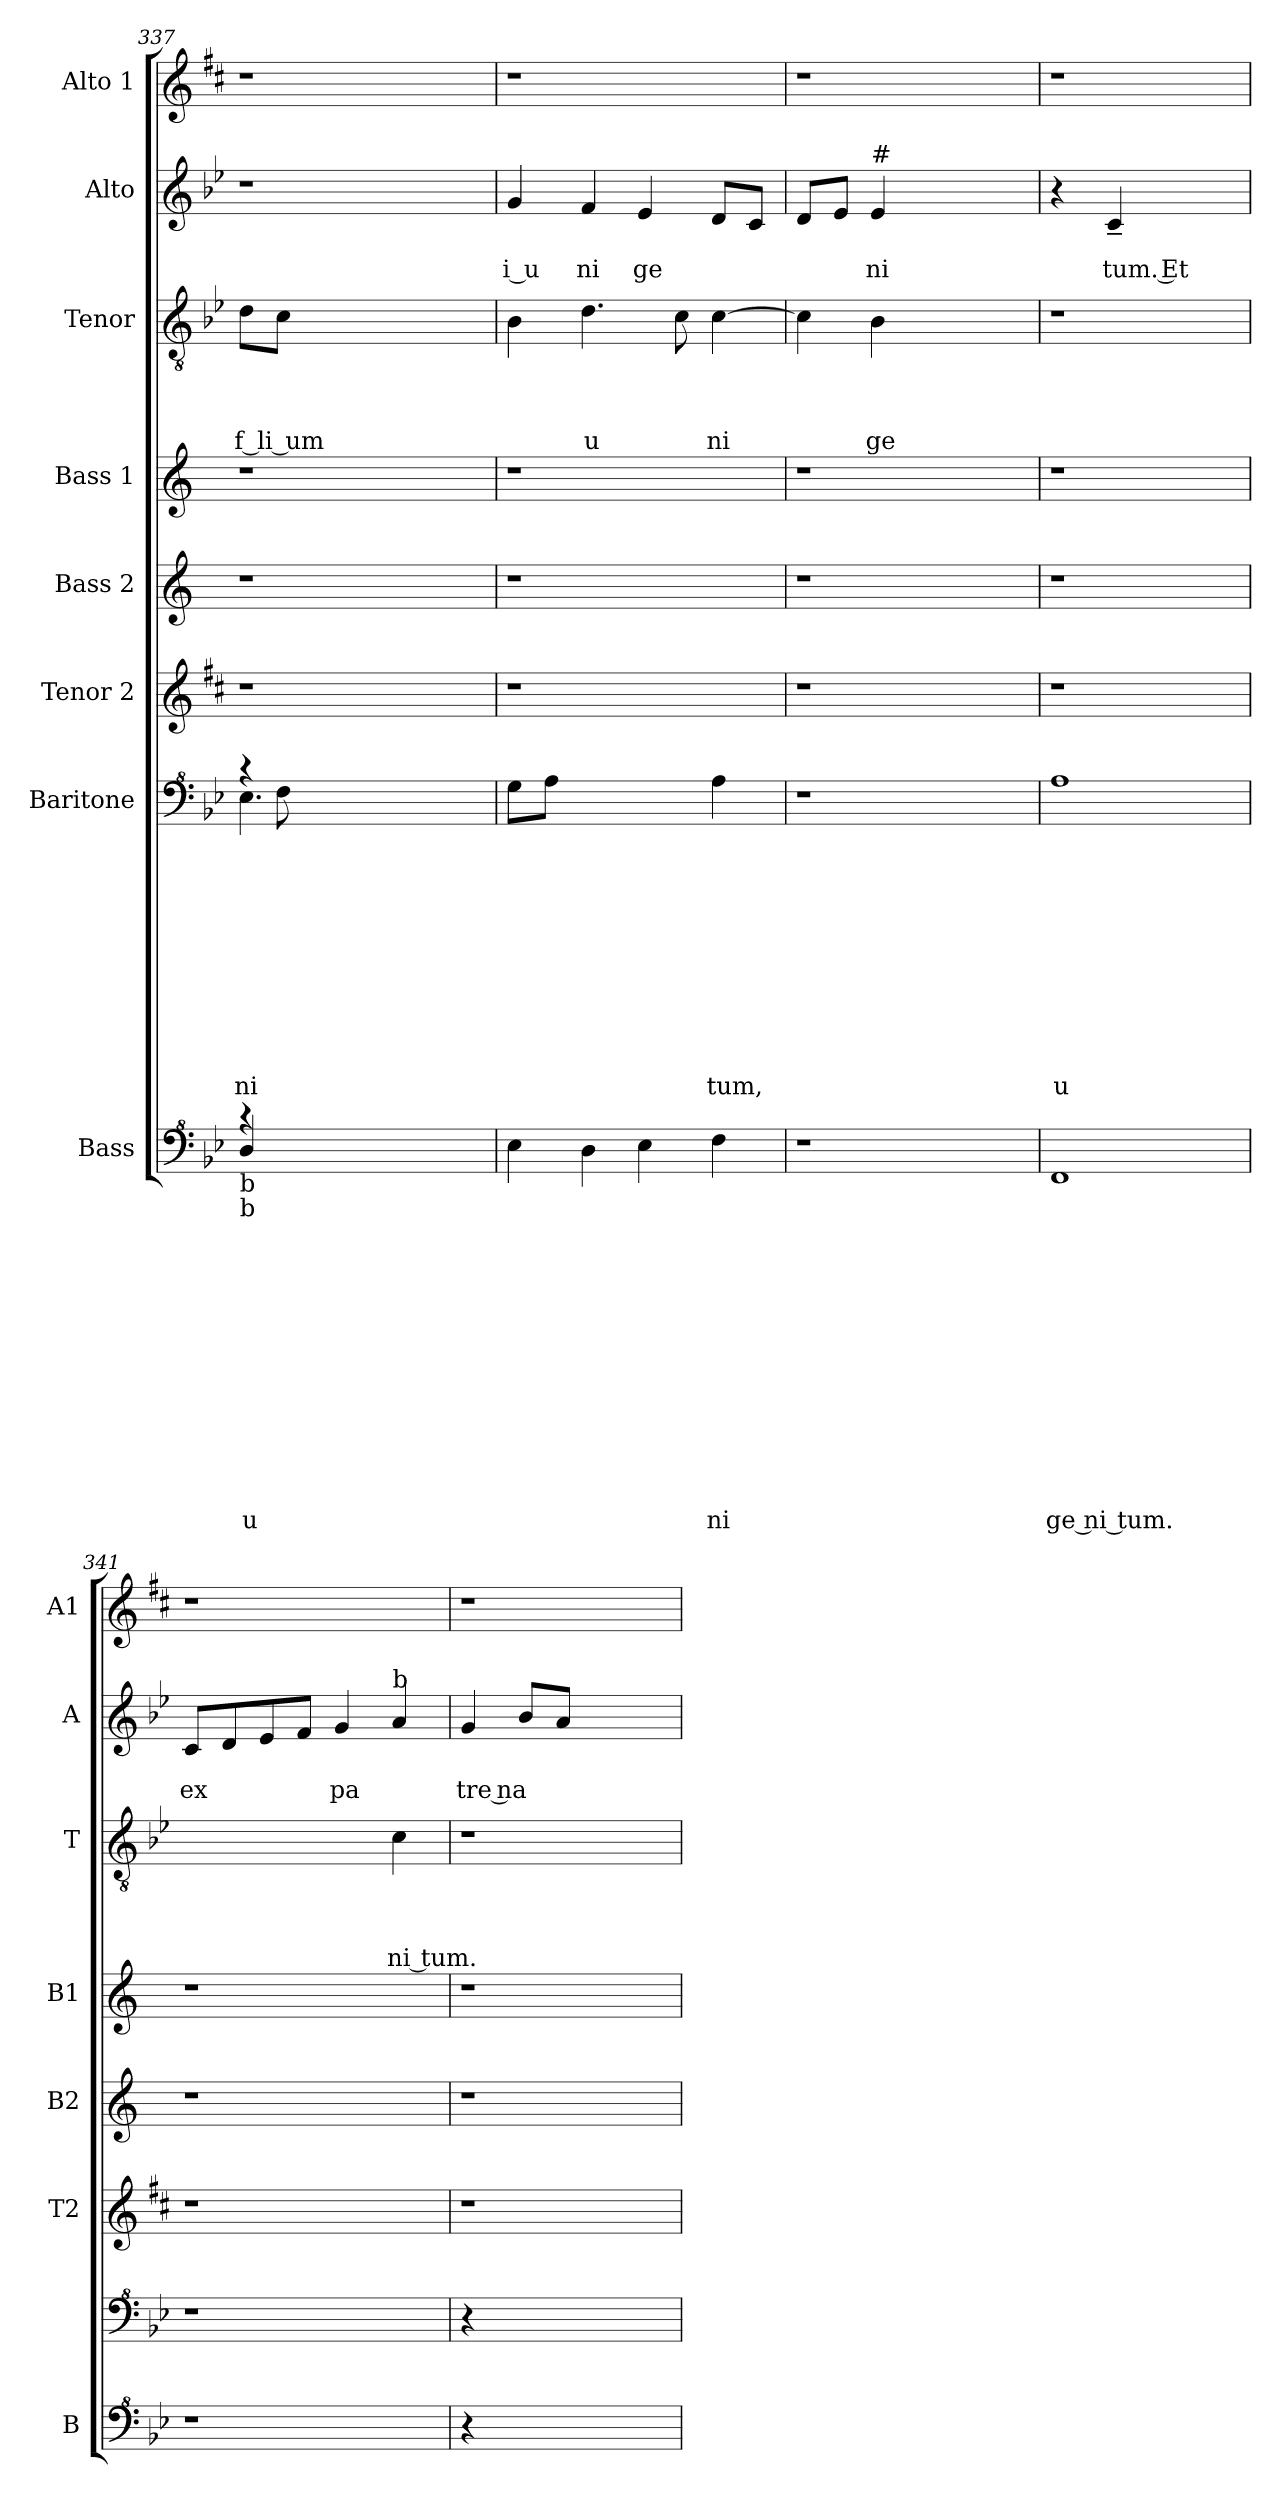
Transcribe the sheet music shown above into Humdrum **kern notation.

**kern	**text	**text	**text	**text	**text	**text	**text	**text	**text	**text	**text	**text	**text	**kern	**text	**text	**text	**text	**text	**text	**text	**text	**text	**text	**text	**kern	**kern	**kern	**kern	**text	**text	**text	**text	**kern	**text	**text	**kern
*part8	*part8	*part8	*part8	*part8	*part8	*part8	*part8	*part8	*part8	*part8	*part8	*part8	*part8	*part7	*part7	*part7	*part7	*part7	*part7	*part7	*part7	*part7	*part7	*part7	*part7	*part6	*part5	*part4	*part3	*part3	*part3	*part3	*part3	*part2	*part2	*part2	*part1
*staff8	*staff8	*staff8	*staff8	*staff8	*staff8	*staff8	*staff8	*staff8	*staff8	*staff8	*staff8	*staff8	*staff8	*staff7	*staff7	*staff7	*staff7	*staff7	*staff7	*staff7	*staff7	*staff7	*staff7	*staff7	*staff7	*staff6	*staff5	*staff4	*staff3	*staff3	*staff3	*staff3	*staff3	*staff2	*staff2	*staff2	*staff1
*I"Bass	*	*	*	*	*	*	*	*	*	*	*	*	*	*I"Baritone	*	*	*	*	*	*	*	*	*	*	*	*I"Tenor 2	*I"Bass 2	*I"Bass 1	*I"Tenor	*	*	*	*	*I"Alto	*	*	*I"Alto 1
*I'B	*	*	*	*	*	*	*	*	*	*	*	*	*	*	*	*	*	*	*	*	*	*	*	*	*	*I'T2	*I'B2	*I'B1	*I'T	*	*	*	*	*I'A	*	*	*I'A1
!!LO:LB:g=z
*clefF^4	*	*	*	*	*	*	*	*	*	*	*	*	*	*clefF^4	*	*	*	*	*	*	*	*	*	*	*	*clefG2	*clefG2	*clefG2	*clefGv2	*	*	*	*	*clefG2	*	*	*clefG2
*	*	*	*	*	*	*	*	*	*	*	*	*	*	*	*	*	*	*	*	*	*	*	*	*	*	*ITrd1c2	*	*	*ITrd1c2	*	*	*	*	*ITrd1c2	*	*	*ITrd1c2
*k[b-e-]	*	*	*	*	*	*	*	*	*	*	*	*	*	*k[b-e-]	*	*	*	*	*	*	*	*	*	*	*	*k[]	*k[]	*k[]	*k[b-e-a-d-]	*	*	*	*	*k[b-e-a-d-]	*	*	*k[]
*B-:	*	*	*	*	*	*	*	*	*	*	*	*	*	*B-:	*	*	*	*	*	*	*	*	*	*	*	*C:	*C:	*C:	*A-:	*	*	*	*	*A-:	*	*	*C:
=337	=337	=337	=337	=337	=337	=337	=337	=337	=337	=337	=337	=337	=337	=337	=337	=337	=337	=337	=337	=337	=337	=337	=337	=337	=337	=337	=337	=337	=337	=337	=337	=337	=337	=337	=337	=337	=337
*^	*	*	*	*	*	*	*	*	*	*	*	*	*	*	*	*	*	*	*	*	*	*	*	*	*	*	*	*	*	*	*	*	*	*	*	*	*
!	!	!	!	!	!	!	!	!	!	!	!	!	!	!	!LO:TX:b:t=b	!	!	!	!	!	!	!	!	!	!	!	!	!	!	!	!	!	!	!	!	!	!	!
!	!	!	!	!	!	!	!	!	!	!	!	!	!	!	!LO:TX:b:t=b	!	!	!	!	!	!	!	!	!	!	!	!	!	!	!	!	!	!	!	!	!	!	!
!LO:TX:b:t=b	!	!	!	!	!	!	!	!	!	!	!	!	!	!	!	!	!	!	!	!	!	!	!	!	!	!	!	!	!	!	!	!	!	!	!	!	!	!
!LO:TX:b:t=b	!	!	!	!	!	!	!	!	!	!	!	!	!	!	!	!	!	!	!	!	!	!	!	!	!	!	!	!	!	!	!	!	!	!	!	!	!	!
!	!	!	!	!	!	!	!	!	!	!	!	!	!	!LO:LY:b:rj	!	!	!	!	!	!	!	!	!	!	!	!LO:LY:b	!	!	!	!	!	!	!	!LO:LY:b:rj	!	!	!	!
*	*	*	*	*	*	*	*	*	*	*	*	*	*	*	*^	*	*	*	*	*	*	*	*	*	*	*	*	*	*	*	*	*	*	*	*	*	*	*
*	*	*	*	*	*	*	*	*	*	*	*	*	*	*	*	*^	*	*	*	*	*	*	*	*	*	*	*	*	*	*	*	*	*	*	*	*	*	*	*
4rcc	4d/	.	.	.	.	.	.	.	.	.	.	.	.	u	4rcc	4.e-\	8ryy	.	.	.	.	.	.	.	.	.	.	ni	1r	1r	1r	8c\L	.	.	.	f li um	1r	.	.	1r
.	.	.	.	.	.	.	.	.	.	.	.	.	.	.	.	.	8f\	.	.	.	.	.	.	.	.	.	.	.	.	.	.	8B-\J	.	.	.	.	.	.	.	.
2.ryy	2.ryy	.	.	.	.	.	.	.	.	.	.	.	.	.	2ryy	.	2ryy	.	.	.	.	.	.	.	.	.	.	.	.	.	.	2.ryy	.	.	.	.	.	.	.	.
.	.	.	.	.	.	.	.	.	.	.	.	.	.	.	.	2ryy	.	.	.	.	.	.	.	.	.	.	.	.	.	.	.	.	.	.	.	.	.	.	.	.
.	.	.	.	.	.	.	.	.	.	.	.	.	.	.	8ryy	.	8ryy	.	.	.	.	.	.	.	.	.	.	.	.	.	.	.	.	.	.	.	.	.	.	.
.	.	.	.	.	.	.	.	.	.	.	.	.	.	.	8ryy	8ryy	8ryy	.	.	.	.	.	.	.	.	.	.	.	.	.	.	.	.	.	.	.	.	.	.	.
*v	*v	*	*	*	*	*	*	*	*	*	*	*	*	*	*	*	*	*	*	*	*	*	*	*	*	*	*	*	*	*	*	*	*	*	*	*	*	*	*	*
=338	=338	=338	=338	=338	=338	=338	=338	=338	=338	=338	=338	=338	=338	=338	=338	=338	=338	=338	=338	=338	=338	=338	=338	=338	=338	=338	=338	=338	=338	=338	=338	=338	=338	=338	=338	=338	=338	=338	=338
!	!	!	!	!	!	!	!	!	!	!	!	!	!	!	!	!	!	!	!	!	!	!	!	!	!	!	!	!	!	!	!	!	!	!	!	!	!	!LO:LY:b:rj	!
*	*	*	*	*	*	*	*	*	*	*	*	*	*	*v	*v	*v	*	*	*	*	*	*	*	*	*	*	*	*	*	*	*	*	*	*	*	*	*	*	*
4e-\	.	.	.	.	.	.	.	.	.	.	.	.	.	8g\L	.	.	.	.	.	.	.	.	.	.	.	1r	1r	1r	4A-\	.	.	.	.	4f/	.	i u	1r
.	.	.	.	.	.	.	.	.	.	.	.	.	.	8a\J	.	.	.	.	.	.	.	.	.	.	.	.	.	.	.	.	.	.	.	.	.	.	.
!	!	!	!	!	!	!	!	!	!	!	!	!	!	!	!	!	!	!	!	!	!	!	!	!	!	!	!	!	!	!	!	!	!LO:LY:b	!	!	!LO:LY:b	!
4d\	.	.	.	.	.	.	.	.	.	.	.	.	.	2ryy	.	.	.	.	.	.	.	.	.	.	.	.	.	.	4.c\	.	.	.	u	4e-/	.	ni	.
!	!	!	!	!	!	!	!	!	!	!	!	!	!	!	!	!	!	!	!	!	!	!	!	!	!	!	!	!	!	!	!	!	!	!	!	!LO:LY:b	!
4e-\	.	.	.	.	.	.	.	.	.	.	.	.	.	.	.	.	.	.	.	.	.	.	.	.	.	.	.	.	.	.	.	.	.	4d-/	.	ge	.
.	.	.	.	.	.	.	.	.	.	.	.	.	.	.	.	.	.	.	.	.	.	.	.	.	.	.	.	.	8B-\	.	.	.	.	.	.	.	.
!	!	!	!	!	!	!	!	!	!	!	!	!	!LO:LY:b	!	!	!	!	!	!	!	!	!	!	!	!LO:LY:b	!	!	!	!	!	!	!	!LO:LY:b	!	!	!	!
4f\	.	.	.	.	.	.	.	.	.	.	.	.	ni	4a\	.	.	.	.	.	.	.	.	.	.	tum,	.	.	.	[>4B-\	.	.	.	ni	8c/L	.	.	.
.	.	.	.	.	.	.	.	.	.	.	.	.	.	.	.	.	.	.	.	.	.	.	.	.	.	.	.	.	.	.	.	.	.	8B-/J	.	.	.
=339	=339	=339	=339	=339	=339	=339	=339	=339	=339	=339	=339	=339	=339	=339	=339	=339	=339	=339	=339	=339	=339	=339	=339	=339	=339	=339	=339	=339	=339	=339	=339	=339	=339	=339	=339	=339	=339
1r	.	.	.	.	.	.	.	.	.	.	.	.	.	1r	.	.	.	.	.	.	.	.	.	.	.	1r	1r	1r	4B-\]	.	.	.	.	8c/L	.	.	1r
.	.	.	.	.	.	.	.	.	.	.	.	.	.	.	.	.	.	.	.	.	.	.	.	.	.	.	.	.	.	.	.	.	.	8d-/J	.	.	.
!	!	!	!	!	!	!	!	!	!	!	!	!	!	!	!	!	!	!	!	!	!	!	!	!	!	!	!	!	!	!	!	!	!	!LO:TX:a:t=#	!	!	!
!	!	!	!	!	!	!	!	!	!	!	!	!	!	!	!	!	!	!	!	!	!	!	!	!	!	!	!	!	!	!	!	!	!LO:LY:b	!	!	!LO:LY:b	!
.	.	.	.	.	.	.	.	.	.	.	.	.	.	.	.	.	.	.	.	.	.	.	.	.	.	.	.	.	4A-\	.	.	.	ge	4d-/	.	ni	.
.	.	.	.	.	.	.	.	.	.	.	.	.	.	.	.	.	.	.	.	.	.	.	.	.	.	.	.	.	2ryy	.	.	.	.	2ryy	.	.	.
=340	=340	=340	=340	=340	=340	=340	=340	=340	=340	=340	=340	=340	=340	=340	=340	=340	=340	=340	=340	=340	=340	=340	=340	=340	=340	=340	=340	=340	=340	=340	=340	=340	=340	=340	=340	=340	=340
!	!	!	!	!	!	!	!	!	!	!	!	!	!LO:LY:b:rj	!	!	!	!	!	!	!	!	!	!	!	!LO:LY:b:rj	!	!	!	!	!	!	!	!	!	!	!	!
1F	.	.	.	.	.	.	.	.	.	.	.	.	ge ni tum.	1a	.	.	.	.	.	.	.	.	.	.	u	1r	1r	1r	1r	.	.	.	.	4r	.	.	1r
!	!	!	!	!	!	!	!	!	!	!	!	!	!	!	!	!	!	!	!	!	!	!	!	!	!	!	!	!	!	!	!	!	!	!	!	!LO:LY:b:rj	!
.	.	.	.	.	.	.	.	.	.	.	.	.	.	.	.	.	.	.	.	.	.	.	.	.	.	.	.	.	.	.	.	.	.	4B-~</	.	tum. Et	.
.	.	.	.	.	.	.	.	.	.	.	.	.	.	.	.	.	.	.	.	.	.	.	.	.	.	.	.	.	.	.	.	.	.	2ryy	.	.	.
=341	=341	=341	=341	=341	=341	=341	=341	=341	=341	=341	=341	=341	=341	=341	=341	=341	=341	=341	=341	=341	=341	=341	=341	=341	=341	=341	=341	=341	=341	=341	=341	=341	=341	=341	=341	=341	=341
!	!	!	!	!	!	!	!	!	!	!	!	!	!	!	!	!	!	!	!	!	!	!	!	!	!	!	!	!	!	!	!	!	!	!	!	!LO:LY:b	!
1r	.	.	.	.	.	.	.	.	.	.	.	.	.	1r	.	.	.	.	.	.	.	.	.	.	.	1r	1r	1r	2.ryy	.	.	.	.	8B-/L	.	ex	1r
.	.	.	.	.	.	.	.	.	.	.	.	.	.	.	.	.	.	.	.	.	.	.	.	.	.	.	.	.	.	.	.	.	.	8c/	.	.	.
.	.	.	.	.	.	.	.	.	.	.	.	.	.	.	.	.	.	.	.	.	.	.	.	.	.	.	.	.	.	.	.	.	.	8d-/	.	.	.
.	.	.	.	.	.	.	.	.	.	.	.	.	.	.	.	.	.	.	.	.	.	.	.	.	.	.	.	.	.	.	.	.	.	8e-/J	.	.	.
!	!	!	!	!	!	!	!	!	!	!	!	!	!	!	!	!	!	!	!	!	!	!	!	!	!	!	!	!	!	!	!	!	!	!	!	!LO:LY:b	!
.	.	.	.	.	.	.	.	.	.	.	.	.	.	.	.	.	.	.	.	.	.	.	.	.	.	.	.	.	.	.	.	.	.	4f/	.	pa	.
!	!	!	!	!	!	!	!	!	!	!	!	!	!	!	!	!	!	!	!	!	!	!	!	!	!	!	!	!	!	!	!	!	!	!LO:TX:a:t=b	!	!	!
!	!	!	!	!	!	!	!	!	!	!	!	!	!	!	!	!	!	!	!	!	!	!	!	!	!	!	!	!	!	!	!	!	!LO:LY:b:rj	!	!	!	!
.	.	.	.	.	.	.	.	.	.	.	.	.	.	.	.	.	.	.	.	.	.	.	.	.	.	.	.	.	4B-\	.	.	.	ni tum.	4g/	.	.	.
!!LO:PB:g=z
=342	=342	=342	=342	=342	=342	=342	=342	=342	=342	=342	=342	=342	=342	=342	=342	=342	=342	=342	=342	=342	=342	=342	=342	=342	=342	=342	=342	=342	=342	=342	=342	=342	=342	=342	=342	=342	=342
!	!	!	!	!	!	!	!	!	!	!	!	!	!	!	!	!	!	!	!	!	!	!	!	!	!	!	!	!	!	!	!	!	!	!	!	!LO:LY:b	!
4r	.	.	.	.	.	.	.	.	.	.	.	.	.	4r	.	.	.	.	.	.	.	.	.	.	.	1r	1r	1r	1r	.	.	.	.	4f/	.	tre na	1r
2.ryy	.	.	.	.	.	.	.	.	.	.	.	.	.	2.ryy	.	.	.	.	.	.	.	.	.	.	.	.	.	.	.	.	.	.	.	8a-/L	.	.	.
.	.	.	.	.	.	.	.	.	.	.	.	.	.	.	.	.	.	.	.	.	.	.	.	.	.	.	.	.	.	.	.	.	.	8g/J	.	.	.
.	.	.	.	.	.	.	.	.	.	.	.	.	.	.	.	.	.	.	.	.	.	.	.	.	.	.	.	.	.	.	.	.	.	2ryy	.	.	.
=	=	=	=	=	=	=	=	=	=	=	=	=	=	=	=	=	=	=	=	=	=	=	=	=	=	=	=	=	=	=	=	=	=	=	=	=	=
*-	*-	*-	*-	*-	*-	*-	*-	*-	*-	*-	*-	*-	*-	*-	*-	*-	*-	*-	*-	*-	*-	*-	*-	*-	*-	*-	*-	*-	*-	*-	*-	*-	*-	*-	*-	*-	*-
